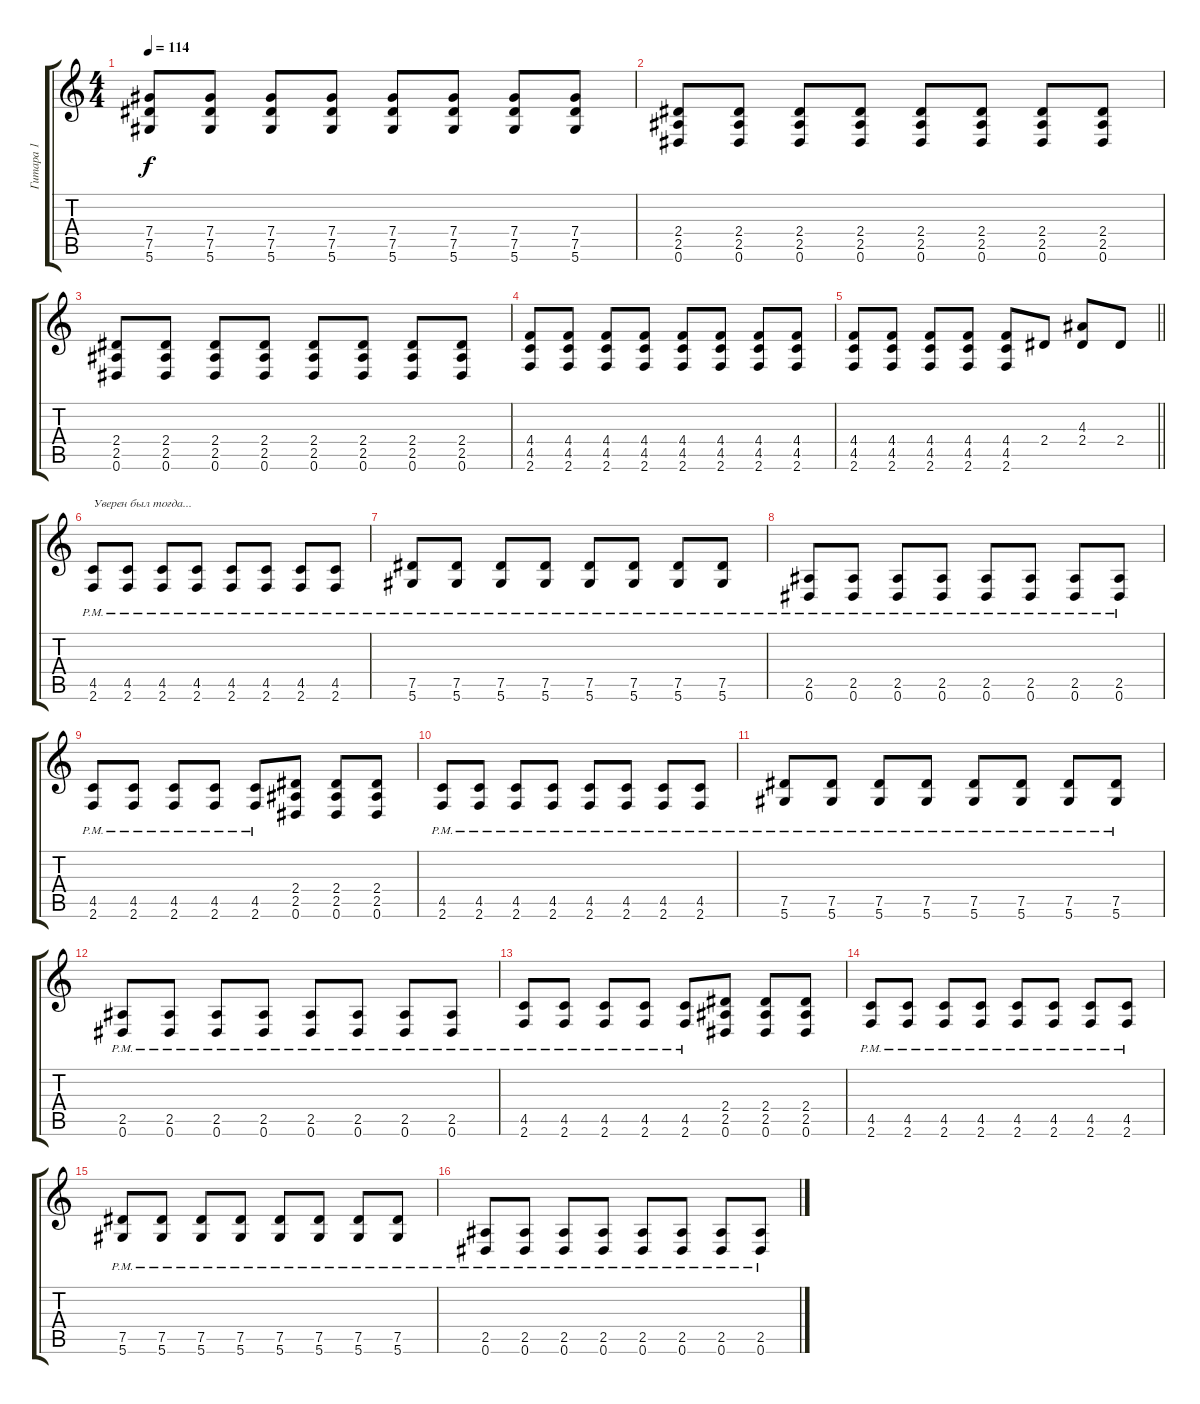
\track ("Гитара 1" "Гитара 1") {instrument electricguitarjazz}
\staff {score tabs}
\tuning (Eb4 Bb3 Gb3 Db3 Ab2 Eb2) {hide}
\ts (4 4)
\tempo 114
\clef g2
\ks c
(7.4 7.5 5.6).8{dy f} (7.4 7.5 5.6).8 (7.4 7.5 5.6).8 (7.4 7.5 5.6).8 (7.4 7.5 5.6).8 (7.4 7.5 5.6).8 (7.4 7.5 5.6).8 (7.4 7.5 5.6).8 |
(2.4 2.5 0.6).8 (2.4 2.5 0.6).8 (2.4 2.5 0.6).8 (2.4 2.5 0.6).8 (2.4 2.5 0.6).8 (2.4 2.5 0.6).8 (2.4 2.5 0.6).8 (2.4 2.5 0.6).8 |
(2.4 2.5 0.6).8 (2.4 2.5 0.6).8 (2.4 2.5 0.6).8 (2.4 2.5 0.6).8 (2.4 2.5 0.6).8 (2.4 2.5 0.6).8 (2.4 2.5 0.6).8 (2.4 2.5 0.6).8 |
(4.4 4.5 2.6).8 (4.4 4.5 2.6).8 (4.4 4.5 2.6).8 (4.4 4.5 2.6).8 (4.4 4.5 2.6).8 (4.4 4.5 2.6).8 (4.4 4.5 2.6).8 (4.4 4.5 2.6).8 |
\barLineRight lightlight
(4.4 4.5 2.6).8 (4.4 4.5 2.6).8 (4.4 4.5 2.6).8 (4.4 4.5 2.6).8 (4.4 4.5 2.6).8 2.4.8 (4.3 2.4).8 2.4.8 |
(4.5{pm} 2.6{pm}).8{txt "Уверен был тогда..."} (4.5{pm} 2.6{pm}).8 (4.5{pm} 2.6{pm}).8 (4.5{pm} 2.6{pm}).8 (4.5{pm} 2.6{pm}).8 (4.5{pm} 2.6{pm}).8 (4.5{pm} 2.6{pm}).8 (4.5{pm} 2.6{pm}).8 |
(7.5{pm} 5.6{pm}).8 (7.5{pm} 5.6{pm}).8 (7.5{pm} 5.6{pm}).8 (7.5{pm} 5.6{pm}).8 (7.5{pm} 5.6{pm}).8 (7.5{pm} 5.6{pm}).8 (7.5{pm} 5.6{pm}).8 (7.5{pm} 5.6{pm}).8 |
(2.5{pm} 0.6{pm}).8 (2.5{pm} 0.6{pm}).8 (2.5{pm} 0.6{pm}).8 (2.5{pm} 0.6{pm}).8 (2.5{pm} 0.6{pm}).8 (2.5{pm} 0.6{pm}).8 (2.5{pm} 0.6{pm}).8 (2.5{pm} 0.6{pm}).8 |
(4.5{pm} 2.6{pm}).8 (4.5{pm} 2.6{pm}).8 (4.5{pm} 2.6{pm}).8 (4.5{pm} 2.6{pm}).8 (4.5{pm} 2.6{pm}).8 (2.4 2.5 0.6).8 (2.4 2.5 0.6).8 (2.4 2.5 0.6).8 |
(4.5{pm} 2.6{pm}).8 (4.5{pm} 2.6{pm}).8 (4.5{pm} 2.6{pm}).8 (4.5{pm} 2.6{pm}).8 (4.5{pm} 2.6{pm}).8 (4.5{pm} 2.6{pm}).8 (4.5{pm} 2.6{pm}).8 (4.5{pm} 2.6{pm}).8 |
(7.5{pm} 5.6{pm}).8 (7.5{pm} 5.6{pm}).8 (7.5{pm} 5.6{pm}).8 (7.5{pm} 5.6{pm}).8 (7.5{pm} 5.6{pm}).8 (7.5{pm} 5.6{pm}).8 (7.5{pm} 5.6{pm}).8 (7.5{pm} 5.6{pm}).8 |
(2.5{pm} 0.6{pm}).8 (2.5{pm} 0.6{pm}).8 (2.5{pm} 0.6{pm}).8 (2.5{pm} 0.6{pm}).8 (2.5{pm} 0.6{pm}).8 (2.5{pm} 0.6{pm}).8 (2.5{pm} 0.6{pm}).8 (2.5{pm} 0.6{pm}).8 |
(4.5{pm} 2.6{pm}).8 (4.5{pm} 2.6{pm}).8 (4.5{pm} 2.6{pm}).8 (4.5{pm} 2.6{pm}).8 (4.5{pm} 2.6{pm}).8 (2.4 2.5 0.6).8 (2.4 2.5 0.6).8 (2.4 2.5 0.6).8 |
(4.5{pm} 2.6{pm}).8 (4.5{pm} 2.6{pm}).8 (4.5{pm} 2.6{pm}).8 (4.5{pm} 2.6{pm}).8 (4.5{pm} 2.6{pm}).8 (4.5{pm} 2.6{pm}).8 (4.5{pm} 2.6{pm}).8 (4.5{pm} 2.6{pm}).8 |
(7.5{pm} 5.6{pm}).8 (7.5{pm} 5.6{pm}).8 (7.5{pm} 5.6{pm}).8 (7.5{pm} 5.6{pm}).8 (7.5{pm} 5.6{pm}).8 (7.5{pm} 5.6{pm}).8 (7.5{pm} 5.6{pm}).8 (7.5{pm} 5.6{pm}).8 |
(2.5{pm} 0.6{pm}).8 (2.5{pm} 0.6{pm}).8 (2.5{pm} 0.6{pm}).8 (2.5{pm} 0.6{pm}).8 (2.5{pm} 0.6{pm}).8 (2.5{pm} 0.6{pm}).8 (2.5{pm} 0.6{pm}).8 (2.5{pm} 0.6{pm}).8
